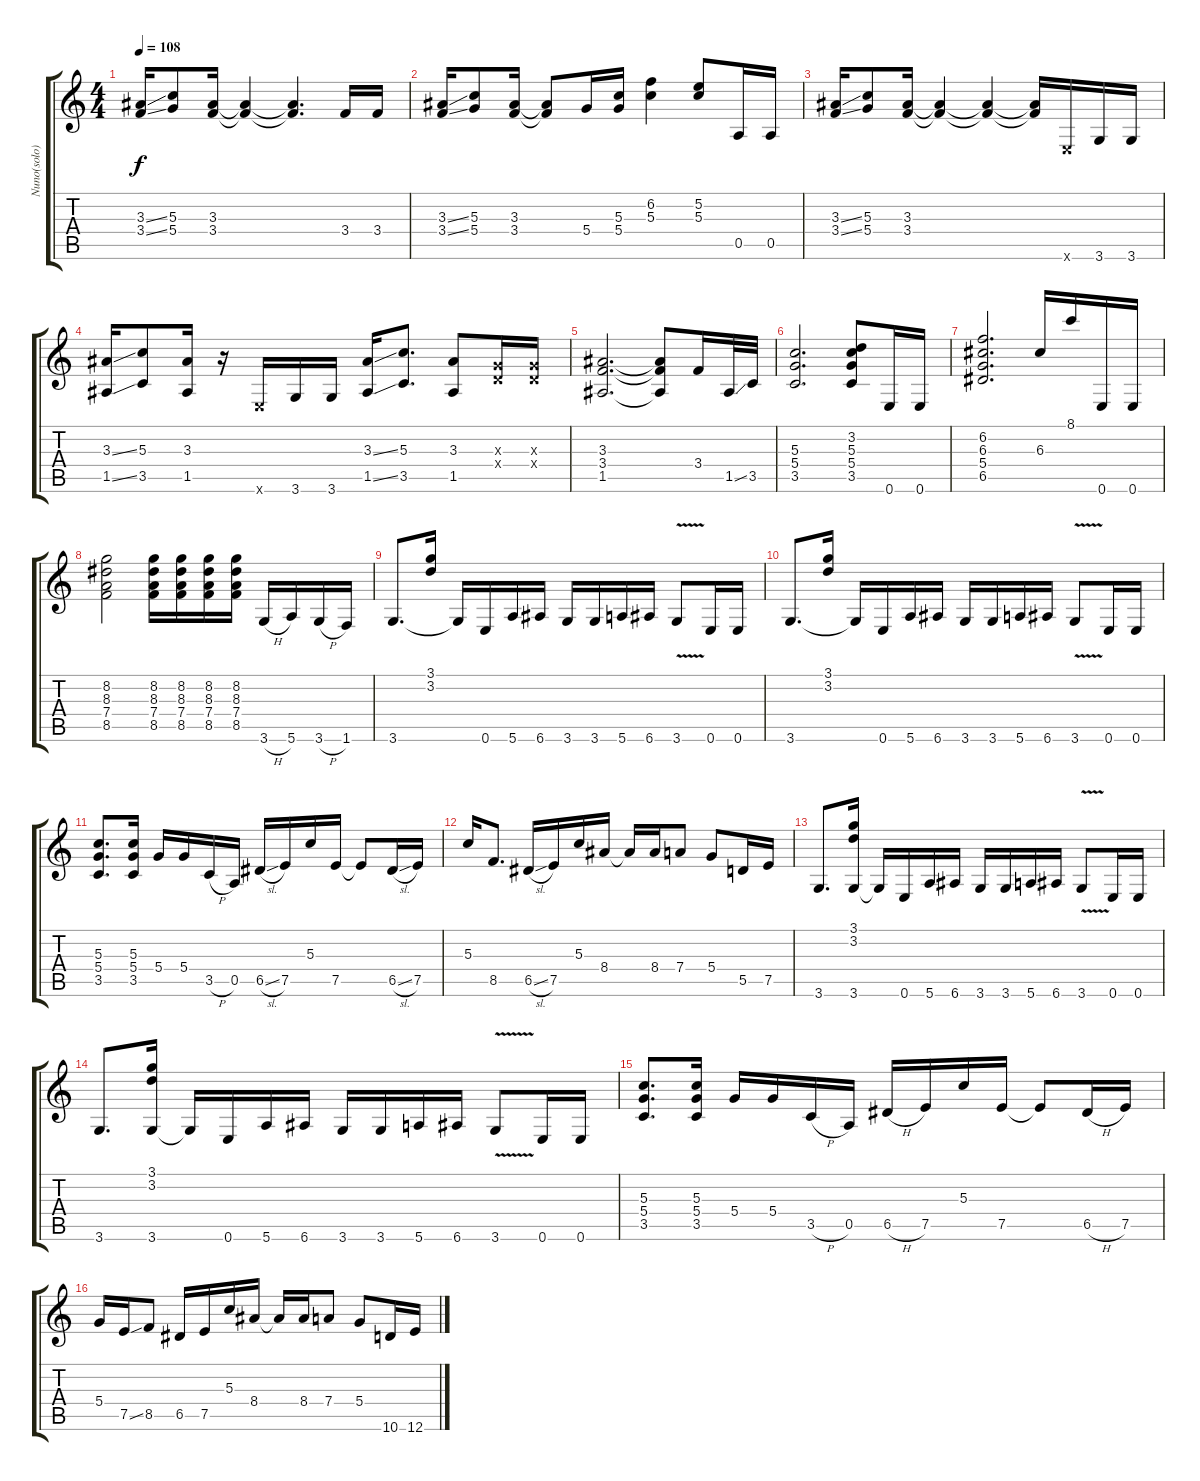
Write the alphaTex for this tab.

\track ("Nuno(solo)" "Nuno(solo)") {instrument distortionguitar}
\staff {score tabs}
\tuning (E4 B3 G3 D3 A2 E2) {hide}
\ts (4 4)
\tempo 108
\clef g2
\ks c
(3.3{ss} 3.4{ss}).16{dy f} (5.3 5.4).8 (3.3 3.4).16 (3.3{t} 3.4{t}).4 (3.3{t} 3.4{t}).4{d} 3.4.16 3.4.16 |
(3.3{ss} 3.4{ss}).16 (5.3 5.4).8 (3.3 3.4).16 (3.3{t} 3.4{t}).8 5.4.16 (5.3 5.4).16 (6.2 5.3).4 (5.2 5.3).8 0.5.16 0.5.16 |
(3.3{ss} 3.4{ss}).16 (5.3 5.4).8 (3.3 3.4).16 (3.3{t} 3.4{t}).4 (3.3{t} 3.4{t}).4 (3.3{t} 3.4{t}).16 0.6{x}.16 3.6.16 3.6.16 |
(3.3{ss} 1.5{ss}).16 (5.3 3.5).8 (3.3 1.5).16 r.16 0.6{x}.16 3.6.16 3.6.16 (3.3{ss} 1.5{ss}).16 (5.3 3.5).8{d} (3.3 1.5).8 (0.3{x} 0.4{x}).16 (0.3{x} 0.4{x}).16 |
(3.3 3.4 1.5).2{d} (3.3{t} 3.4{t} 1.5{t}).8 3.4.16 1.5{ss}.32 3.5.32 |
(5.3 5.4 3.5).2{d} (3.2 5.3 5.4 3.5).8 0.6.16 0.6.16 |
(6.2 6.3 5.4 6.5).2{d} 6.3.16 8.1.16 0.6.16 0.6.16 |
(8.2 8.3 7.4 8.5).2 (8.2 8.3 7.4 8.5).16 (8.2 8.3 7.4 8.5).16 (8.2 8.3 7.4 8.5).16 (8.2 8.3 7.4 8.5).16 3.6{h}.16 5.6.16 3.6{h}.16 1.6.16 |
3.6.8{d} (3.1 3.2).16 3.6{t}.16 0.6.16 5.6.16 6.6.16 3.6.16 3.6.16 5.6.16 6.6.16 3.6{v}.8 0.6.16 0.6.16 |
3.6.8{d} (3.1 3.2).16 3.6{t}.16 0.6.16 5.6.16 6.6.16 3.6.16 3.6.16 5.6.16 6.6.16 3.6{v}.8 0.6.16 0.6.16 |
(5.3 5.4 3.5).8{d} (5.3 5.4 3.5).16 5.4.16 5.4.16 3.5{h}.16 0.5.16 6.5{sl}.16 7.5.16 5.3.16 7.5.16 7.5{t}.8 6.5{sl}.16 7.5.16 |
5.3.16 8.5.8{d} 6.5{sl}.16 7.5.16 5.3.16 8.4.16 8.4{t}.16 8.4.16 7.4.8 5.4.8 5.5.16 7.5.16 |
3.6.8{d} (3.1 3.2 3.6).16 3.6{t}.16 0.6.16 5.6.16 6.6.16 3.6.16 3.6.16 5.6.16 6.6.16 3.6{v}.8 0.6.16 0.6.16 |
3.6.8{d} (3.1 3.2 3.6).16 3.6{t}.16 0.6.16 5.6.16 6.6.16 3.6.16 3.6.16 5.6.16 6.6.16 3.6{v}.8 0.6.16 0.6.16 |
(5.3 5.4 3.5).8{d} (5.3 5.4 3.5).16 5.4.16 5.4.16 3.5{h}.16 0.5.16 6.5{h}.16 7.5.16 5.3.16 7.5.16 7.5{t}.8 6.5{h}.16 7.5.16 |
5.4.16 7.5{ss}.16 8.5.8 6.5.16 7.5.16 5.3.16 8.4.16 8.4{t}.16 8.4.16 7.4.8 5.4.8 10.6.16 12.6{ss}.16
